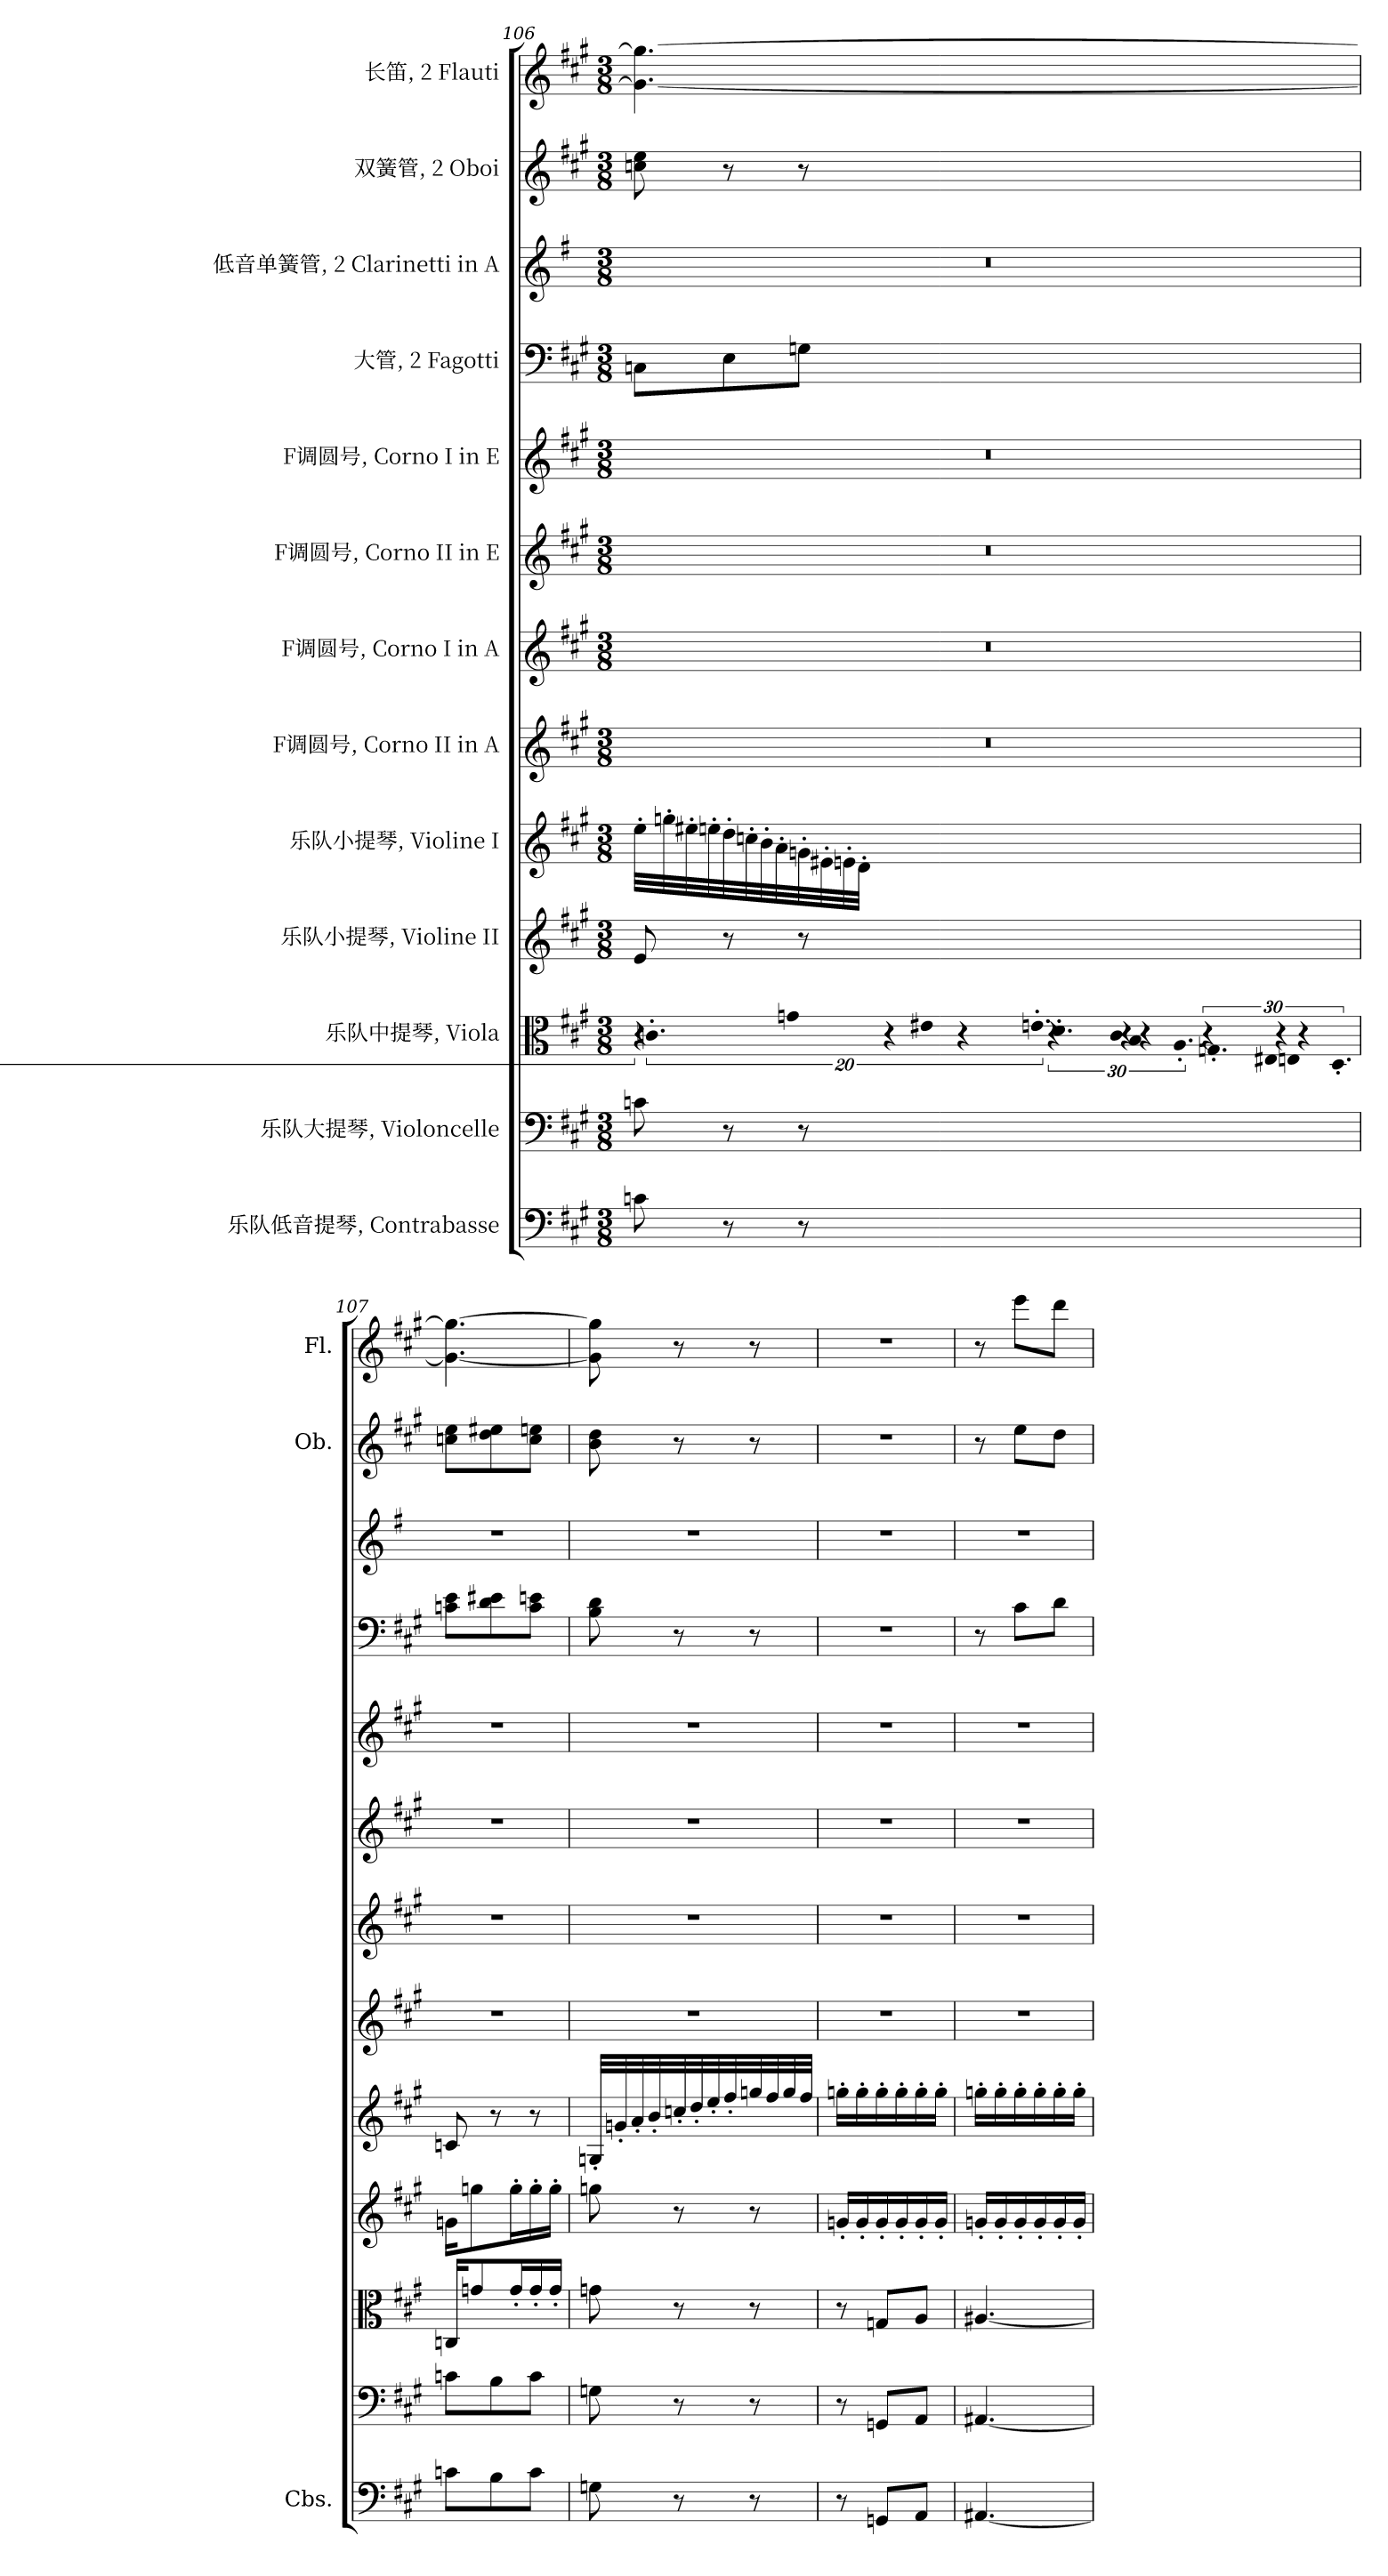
**kern	**kern	**kern	**kern	**kern	**kern	**kern	**kern	**kern	**kern	**kern	**kern	**kern
*part13	*part12	*part11	*part10	*part9	*part8	*part7	*part6	*part5	*part4	*part3	*part2	*part1
*staff13	*staff12	*staff11	*staff10	*staff9	*staff8	*staff7	*staff6	*staff5	*staff4	*staff3	*staff2	*staff1
*I"乐队低音提琴, Contrabasse	*I"乐队大提琴, Violoncelle	*I"乐队中提琴, Viola	*I"乐队小提琴, Violine II	*I"乐队小提琴, Violine I	*I"F调圆号, Corno II in A	*I"F调圆号, Corno I in A	*I"F调圆号, Corno II in E	*I"F调圆号, Corno I in E	*I"大管, 2 Fagotti	*I"低音单簧管, 2 Clarinetti in A	*I"双簧管, 2 Oboi	*I"长笛, 2 Flauti
*I'Cbs.	*	*	*	*	*	*	*	*	*	*	*I'Ob.	*I'Fl.
!!LO:PB:g=z
*clefF4	*clefF4	*clefC3	*clefG2	*clefG2	*clefG2	*clefG2	*clefG2	*clefG2	*clefF4	*clefG2	*clefG2	*clefG2
*ITrd7c12	*	*	*	*	*ITrd4c7	*ITrd4c7	*ITrd4c7	*ITrd4c7	*	*ITrd8c14	*	*
*k[f#c#g#]	*k[f#c#g#]	*k[f#c#g#]	*k[f#c#g#]	*k[f#c#g#]	*k[f#c#]	*k[f#c#]	*k[f#c#]	*k[f#c#]	*k[f#c#g#]	*k[f#]	*k[f#c#g#]	*k[f#c#g#]
*M3/8	*M3/8	*M3/8	*M3/8	*M3/8	*M3/8	*M3/8	*M3/8	*M3/8	*M3/8	*M3/8	*M3/8	*M3/8
*MM38	*MM38	*MM38	*MM38	*MM38	*MM38	*MM38	*MM38	*MM38	*MM38	*MM38	*MM38	*MM38
=106	=106	=106	=106	=106	=106	=106	=106	=106	=106	=106	=106	=106
!	!	!LO:N:vis=128	!	!	!	!	!	!	!	!	!	!
8Cn\	8cn\	1920%17r	8e/	32ee'\LLL	4.r	4.r	4.r	4.r	8Cn\L	4.r	8ccn\ 8ee\	4.g\_ 4.gg\_
!	!	!LO:N:vis=32.	!	!	!	!	!	!	!	!	!	!
.	.	640%17cn'\	.	.	.	.	.	.	.	.	.	.
.	.	.	.	32ggn'\	.	.	.	.	.	.	.	.
.	.	1920ryy	.	.	.	.	.	.	.	.	.	.
!	!	!LO:N:vis=256%9	!	!	!	!	!	!	!	!	!	!
.	.	960%17gn\	.	.	.	.	.	.	.	.	.	.
!	!	!LO:N:vis=64	!	!	!	!	!	!	!	!	!	!
.	.	960%17r	.	.	.	.	.	.	.	.	.	.
.	.	.	.	32ee#X'\	.	.	.	.	.	.	.	.
!	!	!LO:N:vis=256%9	!	!	!	!	!	!	!	!	!	!
.	.	960%17e#X\	.	.	.	.	.	.	.	.	.	.
!	!	!LO:N:vis=128	!	!	!	!	!	!	!	!	!	!
.	.	1920%17r	.	.	.	.	.	.	.	.	.	.
.	.	.	.	32een'\	.	.	.	.	.	.	.	.
.	.	1920ryy	.	.	.	.	.	.	.	.	.	.
!	!	!LO:N:vis=32.	!	!	!	!	!	!	!	!	!	!
.	.	640%17en'\	.	.	.	.	.	.	.	.	.	.
!	!	!LO:N:vis=128	!	!	!	!	!	!	!	!	!	!
8r	8r	1920%17r	8r	32dd'\	.	.	.	.	8E\	.	8r	.
!	!	!LO:N:vis=32.	!	!	!	!	!	!	!	!	!	!
.	.	640%17d'\	.	.	.	.	.	.	.	.	.	.
.	.	.	.	32ccn'\	.	.	.	.	.	.	.	.
.	.	1920ryy	.	.	.	.	.	.	.	.	.	.
!	!	!LO:N:vis=256%9	!	!	!	!	!	!	!	!	!	!
.	.	960%17c\	.	.	.	.	.	.	.	.	.	.
!	!	!LO:N:vis=64	!	!	!	!	!	!	!	!	!	!
.	.	960%17r	.	.	.	.	.	.	.	.	.	.
.	.	.	.	32b'\	.	.	.	.	.	.	.	.
!	!	!LO:N:vis=256%9	!	!	!	!	!	!	!	!	!	!
.	.	960%17B/	.	.	.	.	.	.	.	.	.	.
!	!	!LO:N:vis=128	!	!	!	!	!	!	!	!	!	!
.	.	1920%17r	.	.	.	.	.	.	.	.	.	.
.	.	.	.	32a'\	.	.	.	.	.	.	.	.
.	.	1920ryy	.	.	.	.	.	.	.	.	.	.
!	!	!LO:N:vis=32.	!	!	!	!	!	!	!	!	!	!
.	.	640%17A'/	.	.	.	.	.	.	.	.	.	.
!	!	!LO:N:vis=128	!	!	!	!	!	!	!	!	!	!
8r	8r	1920%17r	8r	32gn'\	.	.	.	.	8Gn\J	.	8r	.
!	!	!LO:N:vis=32.	!	!	!	!	!	!	!	!	!	!
.	.	640%17Gn'/	.	.	.	.	.	.	.	.	.	.
.	.	.	.	32e#X'\	.	.	.	.	.	.	.	.
.	.	1920ryy	.	.	.	.	.	.	.	.	.	.
!	!	!LO:N:vis=256%9	!	!	!	!	!	!	!	!	!	!
.	.	960%17E#X/	.	.	.	.	.	.	.	.	.	.
!	!	!LO:N:vis=64	!	!	!	!	!	!	!	!	!	!
.	.	960%17r	.	.	.	.	.	.	.	.	.	.
.	.	.	.	32en'\	.	.	.	.	.	.	.	.
!	!	!LO:N:vis=256%9	!	!	!	!	!	!	!	!	!	!
.	.	960%17En/	.	.	.	.	.	.	.	.	.	.
!	!	!LO:N:vis=128	!	!	!	!	!	!	!	!	!	!
.	.	1920%17r	.	.	.	.	.	.	.	.	.	.
.	.	.	.	32d'\JJJ	.	.	.	.	.	.	.	.
.	.	1920ryy	.	.	.	.	.	.	.	.	.	.
!	!	!LO:N:vis=32.	!	!	!	!	!	!	!	!	!	!
.	.	640%17D'/	.	.	.	.	.	.	.	.	.	.
=107	=107	=107	=107	=107	=107	=107	=107	=107	=107	=107	=107	=107
*	*	*	*	*	*	*	*	*	*	*	*	*MM38
8Cn\L	8cn\L	16Cn/KL	16gn\KL	8cn/	4.r	4.r	4.r	4.r	8cn\ 8e\L	4.r	8ccn\ 8ee\L	4.g\_ 4.gg\_
.	.	8gn/	8ggn\	.	.	.	.	.	.	.	.	.
8BB\	8B\	.	.	8r	.	.	.	.	8d\ 8e#X\	.	8dd\ 8ee#X\	.
.	.	16g'/L	16gg'\L	.	.	.	.	.	.	.	.	.
8C\J	8c\J	16g'/	16gg'\	8r	.	.	.	.	8c\ 8en\J	.	8cc\ 8een\J	.
.	.	16g'/JJ	16gg'\JJ	.	.	.	.	.	.	.	.	.
!!LO:PB:g=z
=108	=108	=108	=108	=108	=108	=108	=108	=108	=108	=108	=108	=108
*	*	*	*	*	*	*	*	*	*	*	*	*MM38
8GGn\	8Gn\	8gn\	8ggn\	32Gn'/LLL	4.r	4.r	4.r	4.r	8B\ 8d\	4.r	8b\ 8dd\	8g\] 8gg\]
.	.	.	.	32gn'/	.	.	.	.	.	.	.	.
.	.	.	.	32a'/	.	.	.	.	.	.	.	.
.	.	.	.	32b'/	.	.	.	.	.	.	.	.
*	*	*	*	*	*	*	*	*	*	*	*	*MM40
8r	8r	8r	8r	32ccn'/	.	.	.	.	8r	.	8r	8r
.	.	.	.	32dd'/	.	.	.	.	.	.	.	.
.	.	.	.	32ee'/	.	.	.	.	.	.	.	.
.	.	.	.	32ff#'/	.	.	.	.	.	.	.	.
8r	8r	8r	8r	32ggn/	.	.	.	.	8r	.	8r	8r
.	.	.	.	32ff#/	.	.	.	.	.	.	.	.
.	.	.	.	32gg/	.	.	.	.	.	.	.	.
.	.	.	.	32ff#/JJJ	.	.	.	.	.	.	.	.
=109	=109	=109	=109	=109	=109	=109	=109	=109	=109	=109	=109	=109
*	*	*	*	*	*	*	*	*	*	*	*	*MM35
8r	8r	8r	16gn'/LL	16ggn'\LL	4.r	4.r	4.r	4.r	4.r	4.r	4.r	4.r
.	.	.	16g'/	16gg'\	.	.	.	.	.	.	.	.
8GGGn/L	8GGn/L	8Gn/L	16g'/	16gg'\	.	.	.	.	.	.	.	.
.	.	.	16g'/	16gg'\	.	.	.	.	.	.	.	.
8AAA/J	8AA/J	8A/J	16g'/	16gg'\	.	.	.	.	.	.	.	.
.	.	.	16g'/JJ	16gg'\JJ	.	.	.	.	.	.	.	.
=110	=110	=110	=110	=110	=110	=110	=110	=110	=110	=110	=110	=110
*	*	*	*	*	*	*	*	*	*	*	*	*MM35
[4.AAA#X/	[4.AA#X/	[4.A#X/	16gn'/LL	16ggn'\LL	4.r	4.r	4.r	4.r	8r	4.r	8r	8r
.	.	.	16g'/	16gg'\	.	.	.	.	.	.	.	.
*	*	*	*	*	*	*	*	*	*	*	*	*MM38
.	.	.	16g'/	16gg'\	.	.	.	.	8c#\L	.	8ee\L	8eee\L
.	.	.	16g'/	16gg'\	.	.	.	.	.	.	.	.
.	.	.	16g'/	16gg'\	.	.	.	.	8d\J	.	8dd\J	8ddd\J
.	.	.	16g'/JJ	16gg'\JJ	.	.	.	.	.	.	.	.
=	=	=	=	=	=	=	=	=	=	=	=	=
*-	*-	*-	*-	*-	*-	*-	*-	*-	*-	*-	*-	*-
